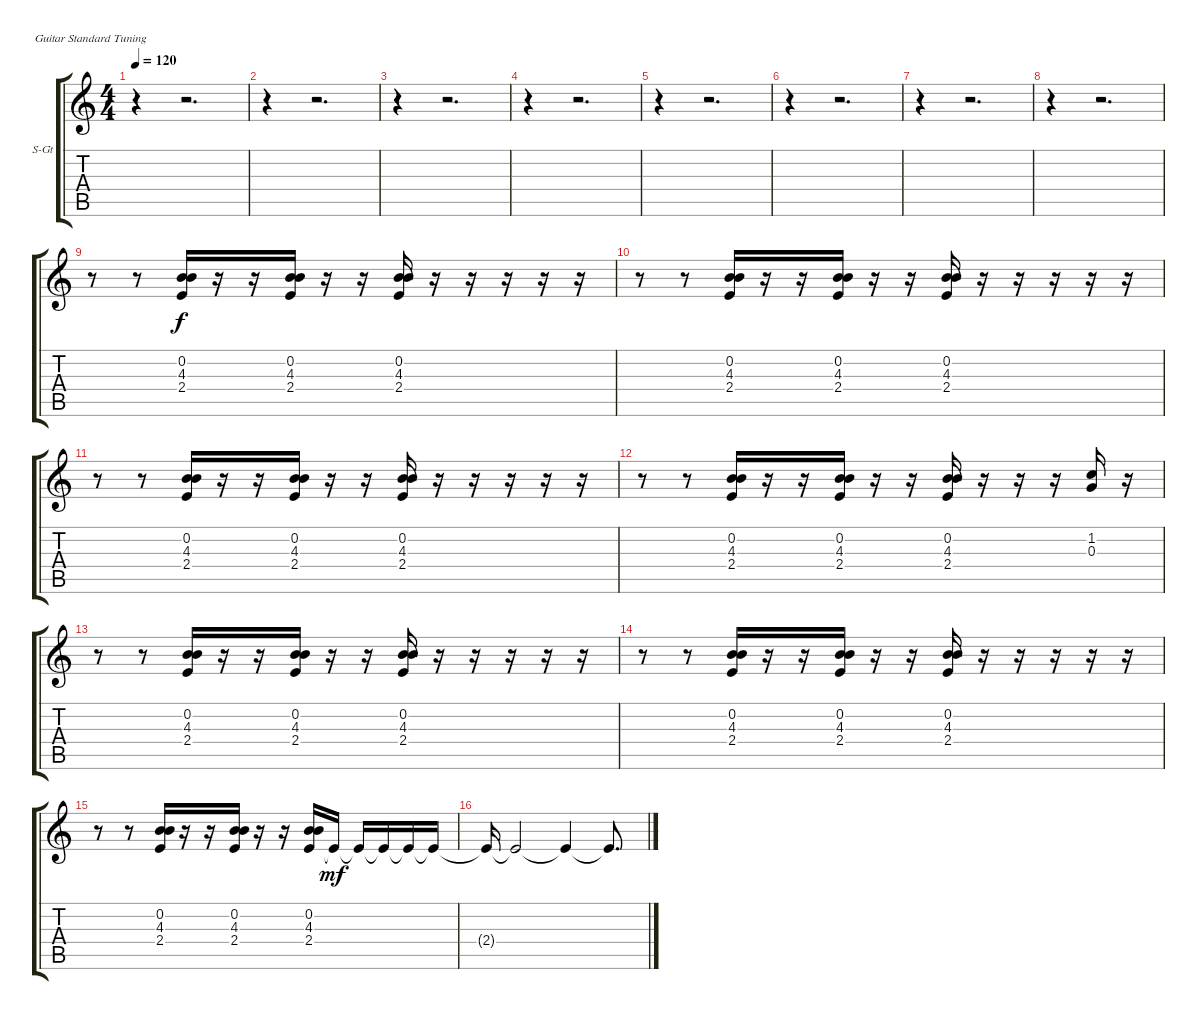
\bracketExtendMode groupsimilarinstruments
\firstSystemTrackNameOrientation horizontal
\otherSystemsTrackNameOrientation horizontal
\track ("Синтезатор I" "S-Gt") {instrument voiceoohs}
\staff {score tabs}
\tuning (E4 B3 G3 D3 A2 E2)
\displaytranspose 12
\ts (4 4)
\tempo 120
\clef g2
\ks c
r.4{dy f} r.2{d} |
r.4 r.2{d} |
r.4 r.2{d} |
r.4 r.2{d} |
r.4 r.2{d} |
r.4 r.2{d} |
r.4 r.2{d} |
r.4 r.2{d} |
r.8 r.8 (0.2 4.3 2.4).16 r.16 r.16 (0.2 4.3 2.4).16 r.16 r.16 (0.2 4.3 2.4).16 r.16 r.16 r.16 r.16 r.16 |
r.8 r.8 (0.2 4.3 2.4).16 r.16 r.16 (0.2 4.3 2.4).16 r.16 r.16 (0.2 4.3 2.4).16 r.16 r.16 r.16 r.16 r.16 |
r.8 r.8 (0.2 4.3 2.4).16 r.16 r.16 (0.2 4.3 2.4).16 r.16 r.16 (0.2 4.3 2.4).16 r.16 r.16 r.16 r.16 r.16 |
r.8 r.8 (0.2 4.3 2.4).16 r.16 r.16 (0.2 4.3 2.4).16 r.16 r.16 (0.2 4.3 2.4).16 r.16 r.16 r.16 (1.2 0.3).16 r.16 |
r.8 r.8 (0.2 4.3 2.4).16 r.16 r.16 (0.2 4.3 2.4).16 r.16 r.16 (0.2 4.3 2.4).16 r.16 r.16 r.16 r.16 r.16 |
r.8 r.8 (0.2 4.3 2.4).16 r.16 r.16 (0.2 4.3 2.4).16 r.16 r.16 (0.2 4.3 2.4).16 r.16 r.16 r.16 r.16 r.16 |
r.8 r.8 (0.2 4.3 2.4).16 r.16 r.16 (0.2 4.3 2.4).16 r.16 r.16 (0.2 4.3 2.4).16 2.4{t}.16{dy mf} 2.4{t}.16 2.4{t}.16 2.4{t}.16 2.4{t}.16 |
2.4{t}.16 2.4{t}.2 2.4{t}.4 2.4{t}.8{d}
